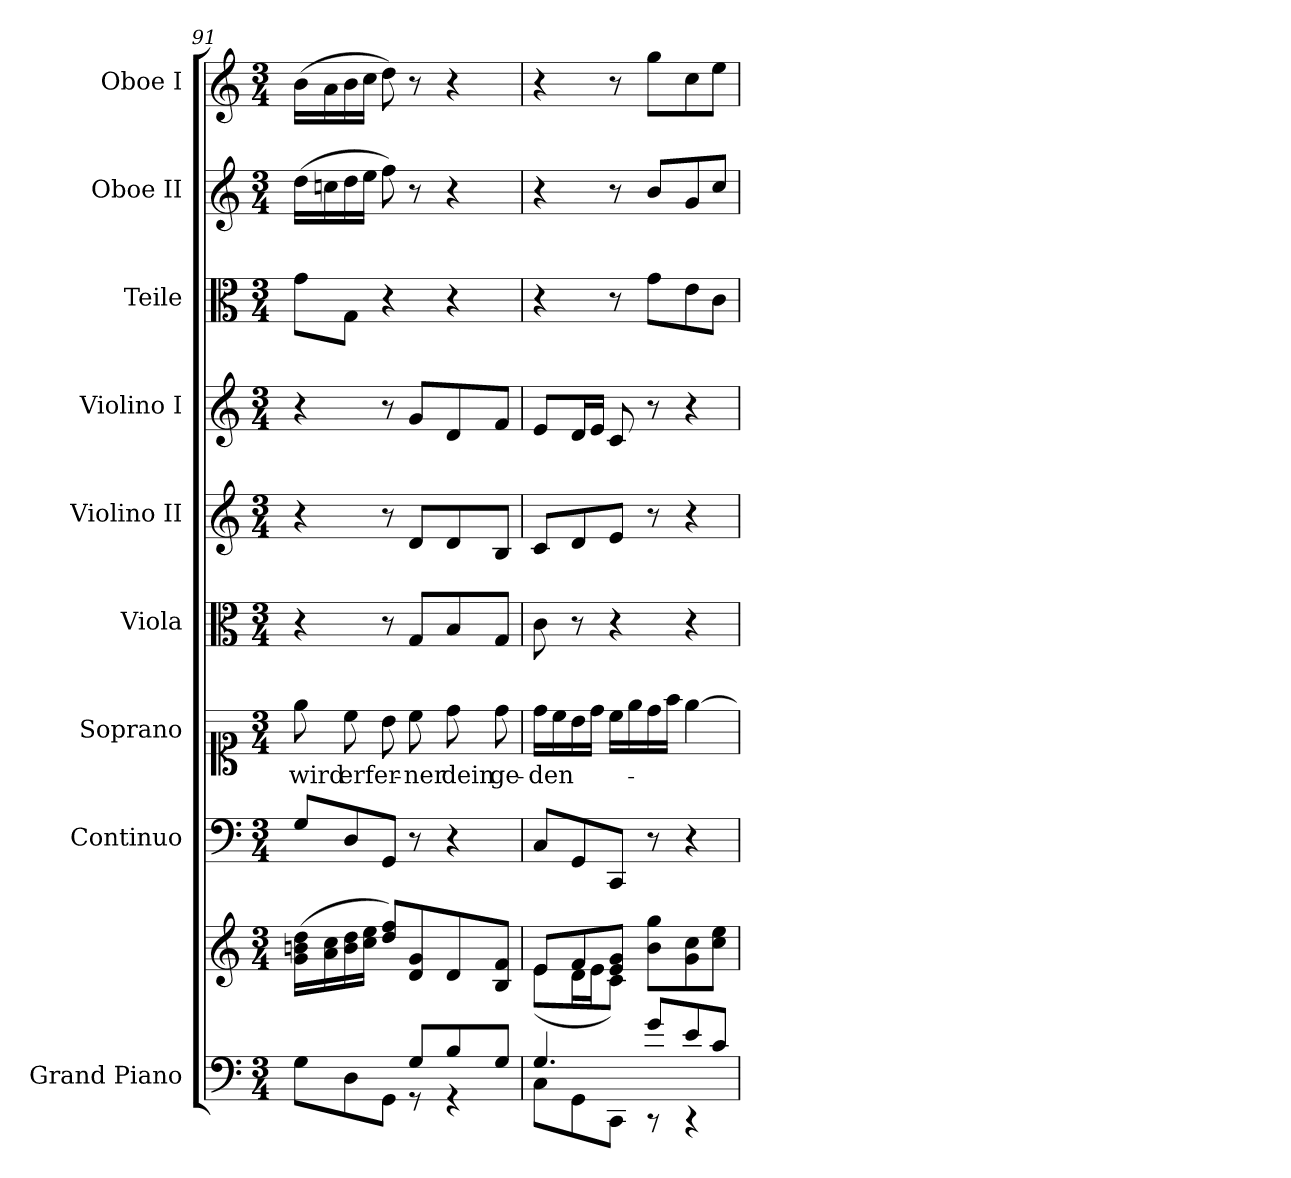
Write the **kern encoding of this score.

**kern	**kern	**kern	**kern	**text	**kern	**kern	**kern	**kern	**kern	**kern
*part9	*part9	*part8	*part7	*part7	*part6	*part5	*part4	*part3	*part2	*part1
*staff10	*staff9	*staff8	*staff7	*staff7	*staff6	*staff5	*staff4	*staff3	*staff2	*staff1
*I"Grand Piano	*	*I"Continuo	*I"Soprano	*	*I"Viola	*I"Violino II	*I"Violino I	*I"Teile	*I"Oboe II	*I"Oboe I
*I'Pno	*	*	*	*	*	*	*	*	*I'Ob	*I'Ob
*clefF4	*clefG2	*clefF4	*clefC1	*	*clefC3	*clefG2	*clefG2	*clefC3	*clefG2	*clefG2
*k[]	*k[]	*k[]	*k[]	*	*k[]	*k[]	*k[]	*k[]	*k[]	*k[]
*M3/4	*M3/4	*M3/4	*M3/4	*	*M3/4	*M3/4	*M3/4	*M3/4	*M3/4	*M3/4
=91	=91	=91	=91	=91	=91	=91	=91	=91	=91	=91
*^	*	*	*	*	*	*	*	*	*	*
!	!	!	!	!	!LO:LY:b	!	!	!	!	!	!
4.ryy	8G\L	(>16g\ 16bn\ 16dd\LL	8G/L	8ee\	wird	4r	4r	4r	8g\L	(>16dd\LL	(>16b\LL
.	.	16a\ 16cc\	.	.	.	.	.	.	.	16ccn\	16a\
!	!	!	!	!	!LO:LY:b	!	!	!	!	!	!
.	8D\	16b\ 16dd\	8D/	8cc\	er	.	.	.	8G\J	16dd\	16b\
.	.	16cc\ 16ee\JJ	.	.	.	.	.	.	.	16ee\JJ	16cc\JJ
!	!	!	!	!	!LO:LY:b	!	!	!	!	!	!
.	8GG\J	8dd/ 8ff/L)	8GG/J	8b\	fer-	8r	8r	8r	4r	8ff\)	8dd\)
!	!	!	!	!	!LO:LY:b	!	!	!	!	!	!
8G/L	8r	8d/ 8g/	8r	8cc\	-ner	8G/L	8d/L	8g/L	.	8r	8r
!	!	!	!	!	!LO:LY:b	!	!	!	!	!	!
8B/	4r	8d/	4r	8dd\	dein	8B/	8d/	8d/	4r	4r	4r
!	!	!	!	!	!LO:LY:b	!	!	!	!	!	!
8G/J	.	8B/ 8f/J	.	8dd\	ge-	8G/J	8B/J	8f/J	.	.	.
=92	=92	=92	=92	=92	=92	=92	=92	=92	=92	=92	=92
*	*	*^	*	*	*	*	*	*	*	*	*
!	!	!	!	!	!	!LO:LY:b	!	!	!	!	!	!
4.G/	8C\L	8e/L	(8e\L	8C/L	16dd\LL	-den-	8c\	8c/L	8e/L	4r	4r	4r
.	.	.	.	.	16cc\	.	.	.	.	.	.	.
.	8GG\	8f/	16d\L	8GG/	16b\	.	8r	8d/	16d/L	.	.	.
.	.	.	16e\J	.	16dd\JJ	.	.	.	16e/JJ	.	.	.
.	8CC\J	8e/ 8g/J	8c\J)	8CC/J	16cc\LL	.	4r	8e/J	8c/	8r	8r	8r
.	.	.	.	.	16ee\	.	.	.	.	.	.	.
8g/L	8r	8b\ 8gg\L	4.ryy	8r	16dd\	.	.	8r	8r	8g\L	8b/L	8gg\L
.	.	.	.	.	16ff\JJ	.	.	.	.	.	.	.
8e/	4r	8g\ 8cc\	.	4r	[4ee\	.	4r	4r	4r	8e\	8g/	8cc\
8c/J	.	8cc\ 8ee\J	.	.	.	.	.	.	.	8c\J	8cc/J	8ee\J
*v	*v	*	*	*	*	*	*	*	*	*	*	*
*	*v	*v	*	*	*	*	*	*	*	*	*
=	=	=	=	=	=	=	=	=	=	=
*-	*-	*-	*-	*-	*-	*-	*-	*-	*-	*-
